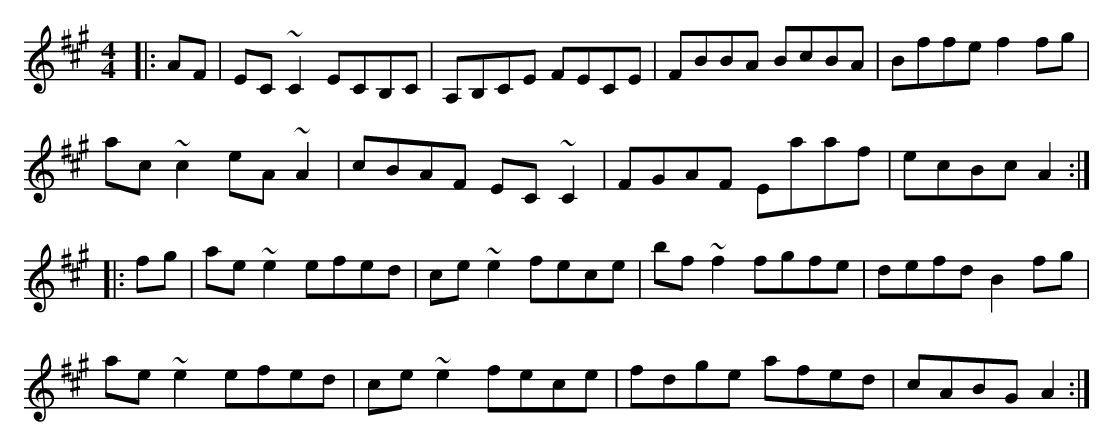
X:1
M:4/4
K:A
|:AF|EC~C2 ECB,C|A,B,CE FECE|FBBA BcBA|Bffe f2fg|
ac~c2 eA~A2|cBAF EC~C2|FGAF Eaaf|ecBc A2:|
|:fg|ae~e2 efed|ce~e2 fece|bf~f2 fgfe|defd B2fg|
ae~e2 efed|ce~e2 fece|fdge afed|cABG A2:|
